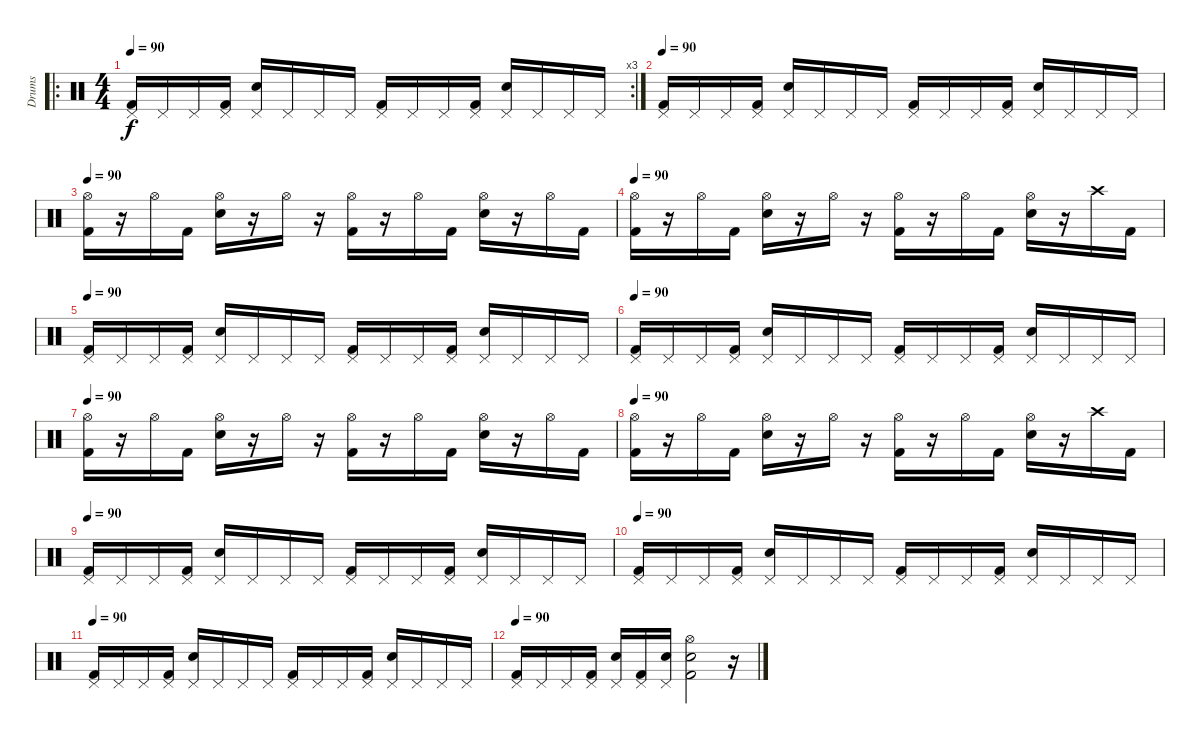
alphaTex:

\track ("Drums" "Drums") {instrument percussion}
\staff {score}
\articulation defaults
\ro
\rc 3
\ts (4 4)
\tempo 90
\clef neutral
\ks c
("Pedal Hi-Hat (hit)" "Kick (hit) 2").16{dy f volume 16} "Pedal Hi-Hat (hit)".16 "Pedal Hi-Hat (hit)".16 ("Pedal Hi-Hat (hit)" "Kick (hit) 2").16 ("Pedal Hi-Hat (hit)" "Electric Snare (hit)").16 "Pedal Hi-Hat (hit)".16 "Pedal Hi-Hat (hit)".16 "Pedal Hi-Hat (hit)".16 ("Pedal Hi-Hat (hit)" "Kick (hit) 2").16 "Pedal Hi-Hat (hit)".16 "Pedal Hi-Hat (hit)".16 ("Pedal Hi-Hat (hit)" "Kick (hit) 2").16 ("Pedal Hi-Hat (hit)" "Electric Snare (hit)").16 "Pedal Hi-Hat (hit)".16 "Pedal Hi-Hat (hit)".16 "Pedal Hi-Hat (hit)".16 |
\tempo 90
("Pedal Hi-Hat (hit)" "Kick (hit) 2").16 "Pedal Hi-Hat (hit)".16 "Pedal Hi-Hat (hit)".16 ("Pedal Hi-Hat (hit)" "Kick (hit) 2").16 ("Pedal Hi-Hat (hit)" "Electric Snare (hit)").16 "Pedal Hi-Hat (hit)".16 "Pedal Hi-Hat (hit)".16 "Pedal Hi-Hat (hit)".16 ("Pedal Hi-Hat (hit)" "Kick (hit) 2").16 "Pedal Hi-Hat (hit)".16 "Pedal Hi-Hat (hit)".16 ("Pedal Hi-Hat (hit)" "Kick (hit) 2").16 ("Pedal Hi-Hat (hit)" "Electric Snare (hit)").16 "Pedal Hi-Hat (hit)".16 "Pedal Hi-Hat (hit)".16 "Pedal Hi-Hat (hit)".16 |
\tempo 90
("Hi-Hat (open)" "Kick (hit) 2").16 r.16 "Hi-Hat (open)".16 "Kick (hit) 2".16 ("Hi-Hat (open)" "Electric Snare (hit)").16 r.16 "Hi-Hat (open)".16 r.16 ("Hi-Hat (open)" "Kick (hit) 2").16 r.16 "Hi-Hat (open)".16 "Kick (hit) 2".16 ("Hi-Hat (open)" "Electric Snare (hit)").16 r.16 "Hi-Hat (open)".16 "Kick (hit) 2".16 |
\tempo 90
("Hi-Hat (open)" "Kick (hit) 2").16 r.16 "Hi-Hat (open)".16 "Kick (hit) 2".16 ("Hi-Hat (open)" "Electric Snare (hit)").16 r.16 "Hi-Hat (open)".16 r.16 ("Hi-Hat (open)" "Kick (hit) 2").16 r.16 "Hi-Hat (open)".16 "Kick (hit) 2".16 ("Hi-Hat (open)" "Electric Snare (hit)").16 r.16 "Crash high (hit)".16 "Kick (hit) 2".16 |
\tempo 90
("Pedal Hi-Hat (hit)" "Kick (hit) 2").16{volume 16} "Pedal Hi-Hat (hit)".16 "Pedal Hi-Hat (hit)".16 ("Pedal Hi-Hat (hit)" "Kick (hit) 2").16 ("Pedal Hi-Hat (hit)" "Electric Snare (hit)").16 "Pedal Hi-Hat (hit)".16 "Pedal Hi-Hat (hit)".16 "Pedal Hi-Hat (hit)".16 ("Pedal Hi-Hat (hit)" "Kick (hit) 2").16 "Pedal Hi-Hat (hit)".16 "Pedal Hi-Hat (hit)".16 ("Pedal Hi-Hat (hit)" "Kick (hit) 2").16 ("Pedal Hi-Hat (hit)" "Electric Snare (hit)").16 "Pedal Hi-Hat (hit)".16 "Pedal Hi-Hat (hit)".16 "Pedal Hi-Hat (hit)".16 |
\tempo 90
("Pedal Hi-Hat (hit)" "Kick (hit) 2").16 "Pedal Hi-Hat (hit)".16 "Pedal Hi-Hat (hit)".16 ("Pedal Hi-Hat (hit)" "Kick (hit) 2").16 ("Pedal Hi-Hat (hit)" "Electric Snare (hit)").16 "Pedal Hi-Hat (hit)".16 "Pedal Hi-Hat (hit)".16 "Pedal Hi-Hat (hit)".16 ("Pedal Hi-Hat (hit)" "Kick (hit) 2").16 "Pedal Hi-Hat (hit)".16 "Pedal Hi-Hat (hit)".16 ("Pedal Hi-Hat (hit)" "Kick (hit) 2").16 ("Pedal Hi-Hat (hit)" "Electric Snare (hit)").16 "Pedal Hi-Hat (hit)".16 "Pedal Hi-Hat (hit)".16 "Pedal Hi-Hat (hit)".16 |
\tempo 90
("Hi-Hat (open)" "Kick (hit) 2").16 r.16 "Hi-Hat (open)".16 "Kick (hit) 2".16 ("Hi-Hat (open)" "Electric Snare (hit)").16 r.16 "Hi-Hat (open)".16 r.16 ("Hi-Hat (open)" "Kick (hit) 2").16 r.16 "Hi-Hat (open)".16 "Kick (hit) 2".16 ("Hi-Hat (open)" "Electric Snare (hit)").16 r.16 "Hi-Hat (open)".16 "Kick (hit) 2".16 |
\tempo 90
("Hi-Hat (open)" "Kick (hit) 2").16 r.16 "Hi-Hat (open)".16 "Kick (hit) 2".16 ("Hi-Hat (open)" "Electric Snare (hit)").16 r.16 "Hi-Hat (open)".16 r.16 ("Hi-Hat (open)" "Kick (hit) 2").16 r.16 "Hi-Hat (open)".16 "Kick (hit) 2".16 ("Hi-Hat (open)" "Electric Snare (hit)").16 r.16 "Crash high (hit)".16 "Kick (hit) 2".16 |
\tempo 90
("Pedal Hi-Hat (hit)" "Kick (hit) 2").16{volume 16} "Pedal Hi-Hat (hit)".16 "Pedal Hi-Hat (hit)".16 ("Pedal Hi-Hat (hit)" "Kick (hit) 2").16 ("Pedal Hi-Hat (hit)" "Electric Snare (hit)").16 "Pedal Hi-Hat (hit)".16 "Pedal Hi-Hat (hit)".16 "Pedal Hi-Hat (hit)".16 ("Pedal Hi-Hat (hit)" "Kick (hit) 2").16 "Pedal Hi-Hat (hit)".16 "Pedal Hi-Hat (hit)".16 ("Pedal Hi-Hat (hit)" "Kick (hit) 2").16 ("Pedal Hi-Hat (hit)" "Electric Snare (hit)").16 "Pedal Hi-Hat (hit)".16 "Pedal Hi-Hat (hit)".16 "Pedal Hi-Hat (hit)".16 |
\tempo 90
("Pedal Hi-Hat (hit)" "Kick (hit) 2").16 "Pedal Hi-Hat (hit)".16 "Pedal Hi-Hat (hit)".16 ("Pedal Hi-Hat (hit)" "Kick (hit) 2").16 ("Pedal Hi-Hat (hit)" "Electric Snare (hit)").16 "Pedal Hi-Hat (hit)".16 "Pedal Hi-Hat (hit)".16 "Pedal Hi-Hat (hit)".16 ("Pedal Hi-Hat (hit)" "Kick (hit) 2").16 "Pedal Hi-Hat (hit)".16 "Pedal Hi-Hat (hit)".16 ("Pedal Hi-Hat (hit)" "Kick (hit) 2").16 ("Pedal Hi-Hat (hit)" "Electric Snare (hit)").16 "Pedal Hi-Hat (hit)".16 "Pedal Hi-Hat (hit)".16 "Pedal Hi-Hat (hit)".16 |
\tempo 90
("Pedal Hi-Hat (hit)" "Kick (hit) 2").16 "Pedal Hi-Hat (hit)".16 "Pedal Hi-Hat (hit)".16 ("Pedal Hi-Hat (hit)" "Kick (hit) 2").16 ("Pedal Hi-Hat (hit)" "Electric Snare (hit)").16 "Pedal Hi-Hat (hit)".16 "Pedal Hi-Hat (hit)".16 "Pedal Hi-Hat (hit)".16 ("Pedal Hi-Hat (hit)" "Kick (hit) 2").16 "Pedal Hi-Hat (hit)".16 "Pedal Hi-Hat (hit)".16 ("Pedal Hi-Hat (hit)" "Kick (hit) 2").16 ("Pedal Hi-Hat (hit)" "Electric Snare (hit)").16 "Pedal Hi-Hat (hit)".16 "Pedal Hi-Hat (hit)".16 "Pedal Hi-Hat (hit)".16 |
\tempo 90
("Pedal Hi-Hat (hit)" "Kick (hit) 2").16 "Pedal Hi-Hat (hit)".16 "Pedal Hi-Hat (hit)".16 ("Pedal Hi-Hat (hit)" "Kick (hit) 2").16 ("Pedal Hi-Hat (hit)" "Electric Snare (hit)").16 ("Pedal Hi-Hat (hit)" "Kick (hit) 2").16 ("Pedal Hi-Hat (hit)" "Electric Snare (hit)").16 ("Hi-Hat (open)" "Electric Snare (hit)" "Kick (hit) 2").2 r.16
